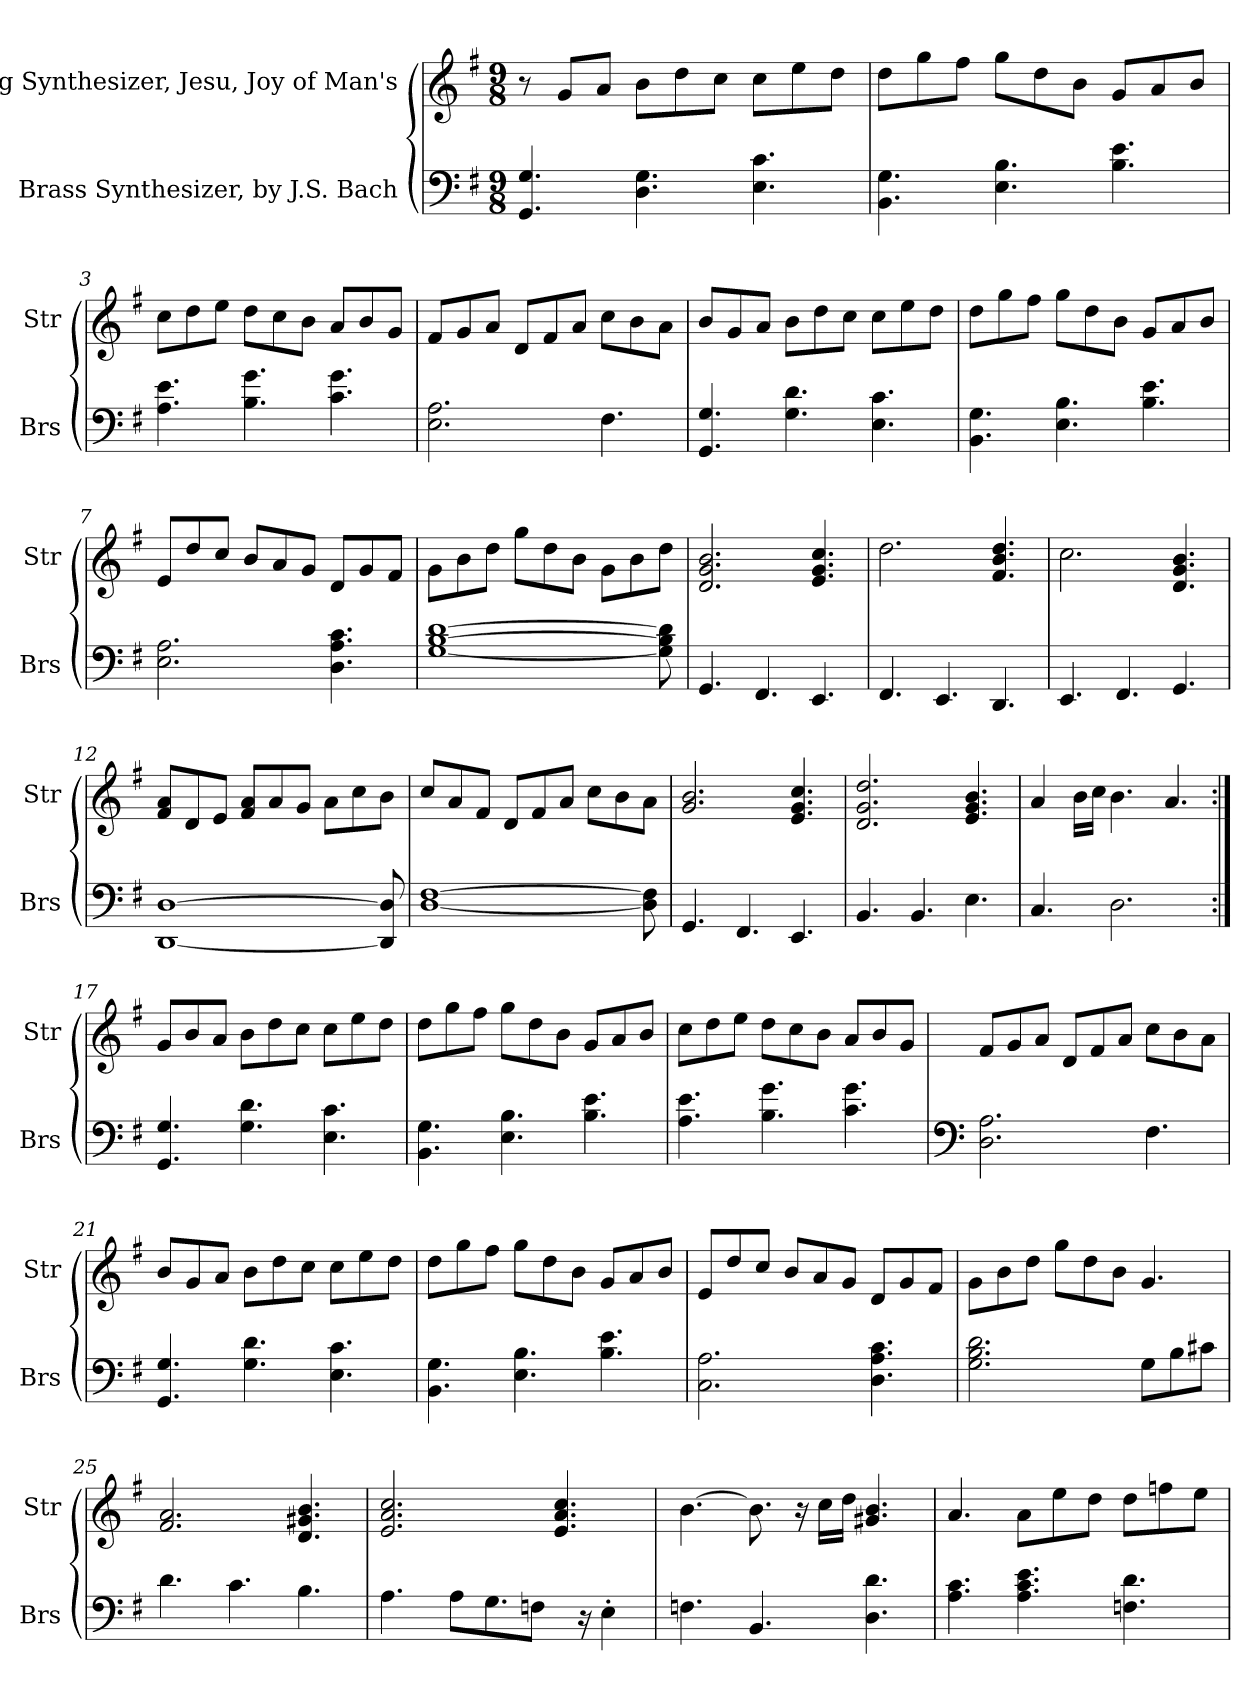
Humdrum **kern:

**kern	**kern
*part2	*part1
*staff2	*staff1
*I"Brass Synthesizer, by J.S. Bach	*I"String Synthesizer, Jesu, Joy of Man's
*I'Brs	*I'Str
*clefF4	*clefG2
*k[f#]	*k[f#]
*M9/8	*M9/8
=1	=1
4.GG/ 4.G/	8r
.	8g/L
.	8a/J
4.D\ 4.G\	8b\L
.	8dd\
.	8cc\J
4.E\ 4.c\	8cc\L
.	8ee\
.	8dd\J
=2	=2
4.BB\ 4.G\	8dd\L
.	8gg\
.	8ff#\J
4.E\ 4.B\	8gg\L
.	8dd\
.	8b\J
4.B\ 4.e\	8g/L
.	8a/
.	8b/J
=3	=3
4.A\ 4.e\	8cc\L
.	8dd\
.	8ee\J
4.B\ 4.g\	8dd\L
.	8cc\
.	8b\J
4.c\ 4.g\	8a/L
.	8b/
.	8g/J
=4	=4
2.E\ 2.A\	8f#/L
.	8g/
.	8a/J
.	8d/L
.	8f#/
.	8a/J
4.F#\	8cc\L
.	8b\
.	8a\J
!!LO:LB:g=z
=5	=5
4.GG/ 4.G/	8b/L
.	8g/
.	8a/J
4.G\ 4.d\	8b\L
.	8dd\
.	8cc\J
4.E\ 4.c\	8cc\L
.	8ee\
.	8dd\J
=6	=6
4.BB\ 4.G\	8dd\L
.	8gg\
.	8ff#\J
4.E\ 4.B\	8gg\L
.	8dd\
.	8b\J
4.B\ 4.e\	8g/L
.	8a/
.	8b/J
=7	=7
2.E\ 2.A\	8e/L
.	8dd/
.	8cc/J
.	8b/L
.	8a/
.	8g/J
4.D\ 4.A\ 4.c\	8d/L
.	8g/
.	8f#/J
=8	=8
[1G [1B [1d	8g\L
.	8b\
.	8dd\J
.	8gg\L
.	8dd\
.	8b\J
.	8g\L
.	8b\
8G\] 8B\] 8d\]	8dd\J
=9	=9
4.GG/	2.d/ 2.g/ 2.b/
4.FF#/	.
4.EE/	4.e/ 4.g/ 4.cc/
!!LO:LB:g=z
=10	=10
4.FF#/	2.dd\
4.EE/	.
4.DD/	4.f#/ 4.b/ 4.dd/
=11	=11
4.EE/	2.cc\
4.FF#/	.
4.GG/	4.d/ 4.g/ 4.b/
=12	=12
[1DD [1D	8f#/ 8a/L
.	8d/
.	8e/J
.	8f#/ 8a/L
.	8a/
.	8g/J
.	8a\L
.	8cc\
8DD/] 8D/]	8b\J
=13	=13
[1D [1F#	8cc/L
.	8a/
.	8f#/J
.	8d/L
.	8f#/
.	8a/J
.	8cc\L
.	8b\
8D\] 8F#\]	8a\J
=14	=14
4.GG/	2.g/ 2.b/
4.FF#/	.
4.EE/	4.e/ 4.g/ 4.cc/
=15	=15
4.BB/	2.d/ 2.g/ 2.dd/
4.BB/	.
4.E\	4.e/ 4.g/ 4.b/
!!LO:LB:g=z
=16	=16
4.C/	4a/
.	16b\LL
.	16cc\JJ
2.D\	4.b\
.	4.a/
=17:|!	=17:|!
4.GG/ 4.G/	8g/L
.	8b/
.	8a/J
4.G\ 4.d\	8b\L
.	8dd\
.	8cc\J
4.E\ 4.c\	8cc\L
.	8ee\
.	8dd\J
=18	=18
4.BB\ 4.G\	8dd\L
.	8gg\
.	8ff#\J
4.E\ 4.B\	8gg\L
.	8dd\
.	8b\J
4.B\ 4.e\	8g/L
.	8a/
.	8b/J
=19	=19
4.A\ 4.e\	8cc\L
.	8dd\
.	8ee\J
4.B\ 4.g\	8dd\L
.	8cc\
.	8b\J
4.c\ 4.g\	8a/L
.	8b/
.	8g/J
=20	=20
*clefF4	*
2.D\ 2.A\	8f#/L
.	8g/
.	8a/J
.	8d/L
.	8f#/
.	8a/J
4.F#\	8cc\L
.	8b\
.	8a\J
!!LO:LB:g=z
=21	=21
4.GG/ 4.G/	8b/L
.	8g/
.	8a/J
4.G\ 4.d\	8b\L
.	8dd\
.	8cc\J
4.E\ 4.c\	8cc\L
.	8ee\
.	8dd\J
=22	=22
4.BB\ 4.G\	8dd\L
.	8gg\
.	8ff#\J
4.E\ 4.B\	8gg\L
.	8dd\
.	8b\J
4.B\ 4.e\	8g/L
.	8a/
.	8b/J
=23	=23
2.C\ 2.A\	8e/L
.	8dd/
.	8cc/J
.	8b/L
.	8a/
.	8g/J
4.D\ 4.A\ 4.c\	8d/L
.	8g/
.	8f#/J
=24	=24
2.G\ 2.B\ 2.d\	8g\L
.	8b\
.	8dd\J
.	8gg\L
.	8dd\
.	8b\J
8G\L	4.g/
8B\	.
8c#X\J	.
=25	=25
4.d\	2.f#/ 2.a/
4.c\	.
4.B\	4.d/ 4.g#X/ 4.b/
!!LO:PB:g=z
=26	=26
4.A\	2.e/ 2.a/ 2.cc/
8A\L	.
8.G\	.
8Fn\J	.
.	4.e/ 4.a/ 4.cc/
16r	.
4E'\	.
=27	=27
4.Fn\	[4.b\
4.BB/	8.b\]
.	16r
.	16cc\LL
.	16dd\JJ
4.D\ 4.d\	4.g#X/ 4.b/
=28	=28
4.A\ 4.c\	4.a/
4.A\ 4.c\ 4.e\	8a\L
.	8ee\
.	8dd\J
4.Fn\ 4.d\	8dd\L
.	8ffn\
.	8ee\J
=	=
*-	*-
